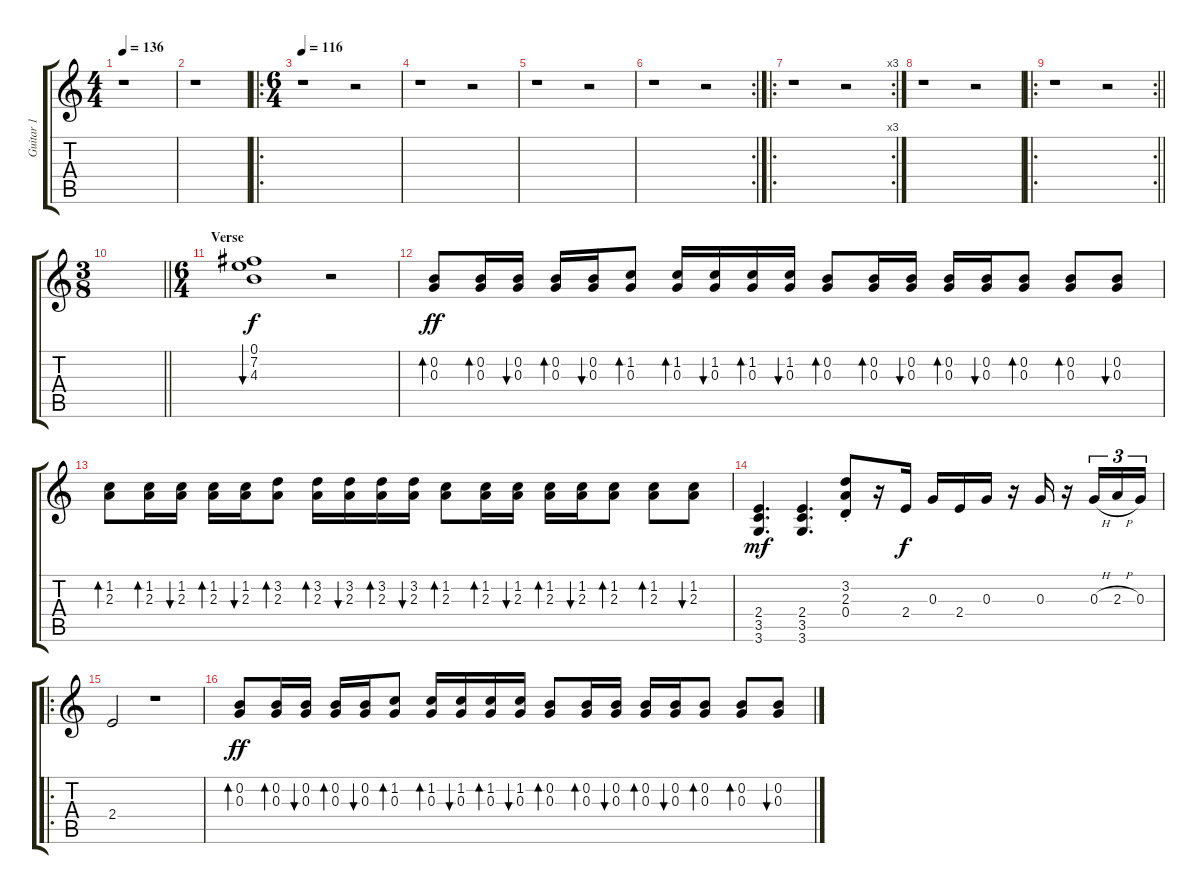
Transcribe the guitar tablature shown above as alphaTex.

\track ("Guitar 1" "Guitar 1") {instrument overdrivenguitar}
\staff {score tabs}
\tuning (E4 B3 G3 D3 A2 E2) {hide}
\ts (4 4)
\tempo 136
\clef g2
\ks c
r.1{dy f} |
r.1 |
\ro
\ts (6 4)
\tempo 116
r.1 r.2 |
r.1 r.2 |
r.1 r.2 |
\rc 2
r.1 r.2 |
\ro
\rc 3
r.1 r.2 |
r.1 r.2 |
\ro
\rc 2
\barLineRight lightlight
r.1 r.2 |
\ts (3 8)
\barLineRight lightlight
|
\ts (6 4)
\section ("" "Verse ")
(0.1 7.2 4.3).1{bu 480 instrument electricguitarjazz} r.2 |
(0.2 0.3).8{bd 60 dy ff} (0.2 0.3).16{bd 60} (0.2 0.3).16{bu 60} (0.2 0.3).16{bd 60} (0.2 0.3).16{bu 60} (1.2 0.3).8{bd 60} (1.2 0.3).16{bd 60} (1.2 0.3).16{bu 60} (1.2 0.3).16{bd 60} (1.2 0.3).16{bu 60} (0.2 0.3).8{bd 60} (0.2 0.3).16{bd 60} (0.2 0.3).16{bu 60} (0.2 0.3).16{bd 60} (0.2 0.3).16{bu 60} (0.2 0.3).8{bd 60} (0.2 0.3).8{bd 60} (0.2 0.3).8{bu 60} |
(1.2 2.3).8{bd 60} (1.2 2.3).16{bd 60} (1.2 2.3).16{bu 60} (1.2 2.3).16{bd 60} (1.2 2.3).16{bu 60} (3.2 2.3).8{bd 60} (3.2 2.3).16{bd 60} (3.2 2.3).16{bu 60} (3.2 2.3).16{bd 60} (3.2 2.3).16{bu 60} (1.2 2.3).8{bd 60} (1.2 2.3).16{bd 60} (1.2 2.3).16{bu 60} (1.2 2.3).16{bd 60} (1.2 2.3).16{bu 60} (1.2 2.3).8{bd 60} (1.2 2.3).8{bd 60} (1.2 2.3).8{bu 60} |
(2.4 3.5 3.6).4{d dy mf} (2.4 3.5 3.6).4{d} (3.2{st} 2.3 0.4{st}).8 r.16 2.4.16{dy f instrument overdrivenguitar} 0.3.16 2.4.16 0.3.16 r.16 0.3.16 r.16 0.3{h}.16{tu (3 2)} 2.3{h}.16{tu (3 2)} 0.3.16{tu (3 2)} |
\ro
2.4.2 r.1 |
(0.2 0.3).8{bd 60 dy ff instrument electricguitarjazz} (0.2 0.3).16{bd 60} (0.2 0.3).16{bu 60} (0.2 0.3).16{bd 60} (0.2 0.3).16{bu 60} (1.2 0.3).8{bd 60} (1.2 0.3).16{bd 60} (1.2 0.3).16{bu 60} (1.2 0.3).16{bd 60} (1.2 0.3).16{bu 60} (0.2 0.3).8{bd 60} (0.2 0.3).16{bd 60} (0.2 0.3).16{bu 60} (0.2 0.3).16{bd 60} (0.2 0.3).16{bu 60} (0.2 0.3).8{bd 60} (0.2 0.3).8{bd 60} (0.2 0.3).8{bu 60}
